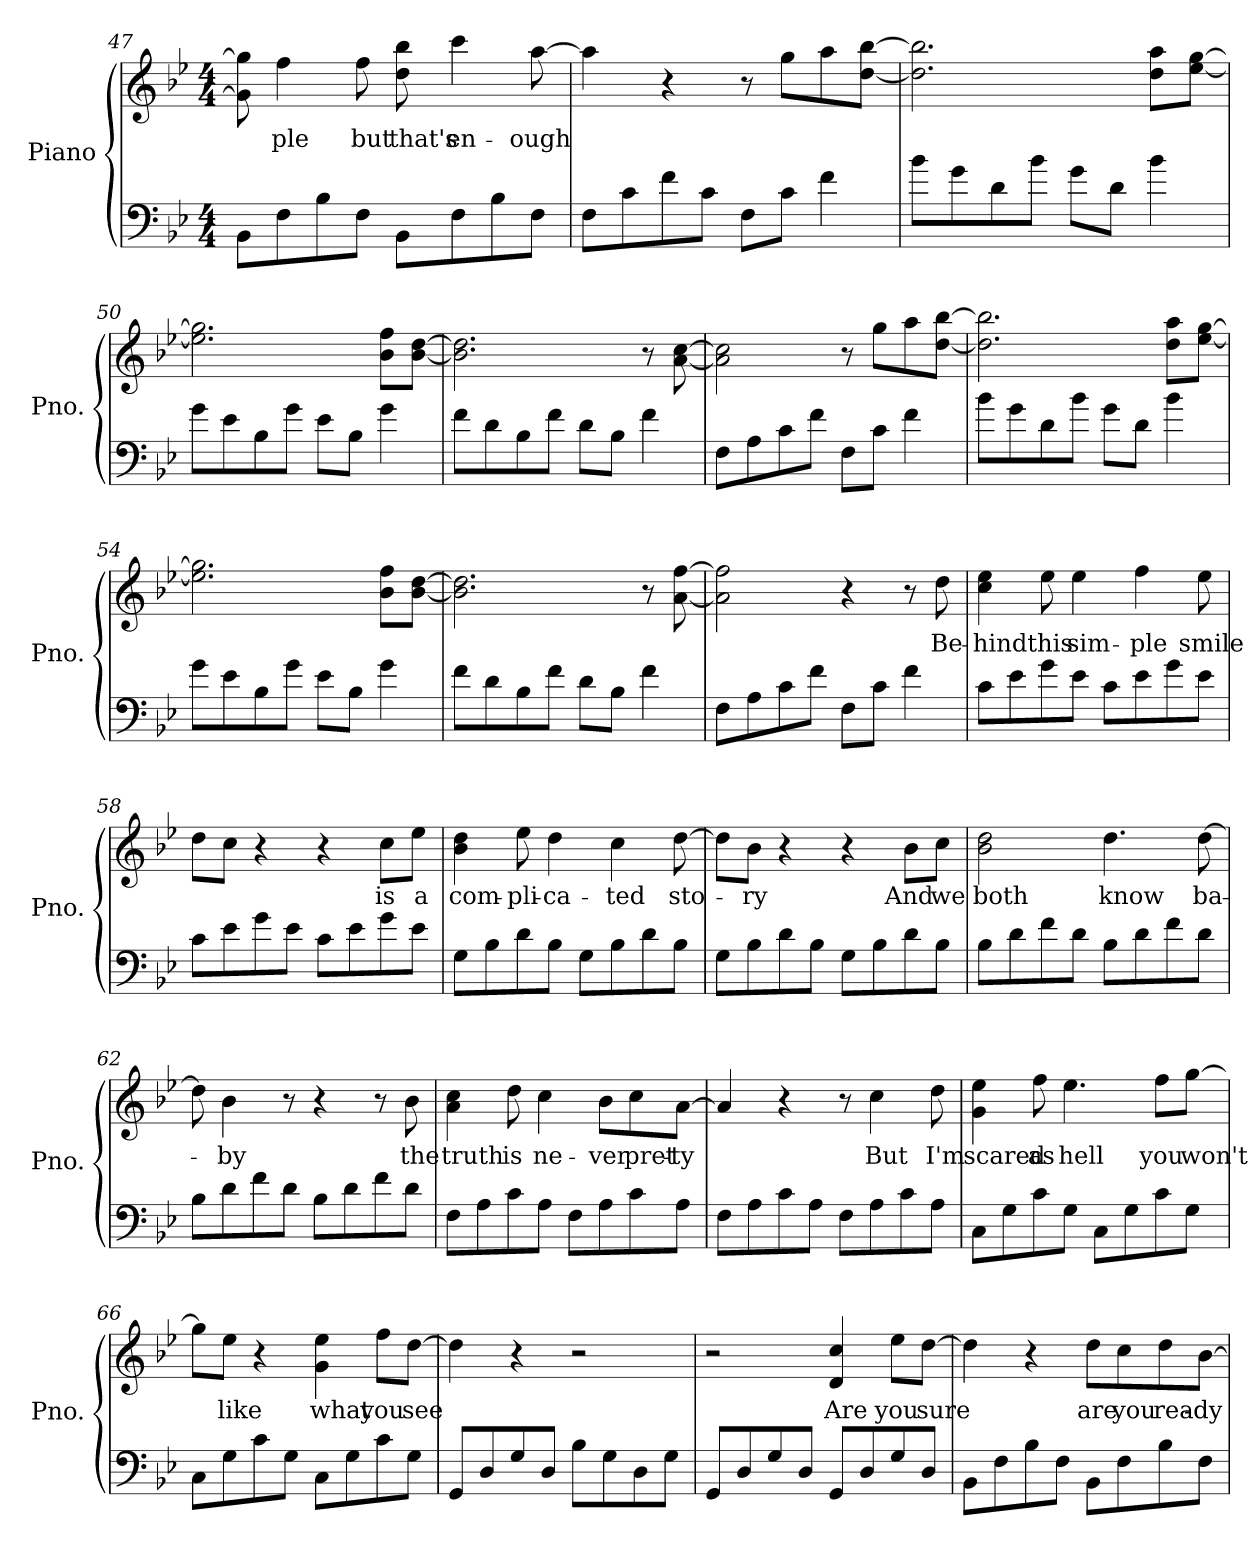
**kern	**kern	**text
*part1	*part1	*part1
*staff2	*staff1	*staff1
*I"Piano	*	*
*I'Pno.	*	*
*clefF4	*clefG2	*
*k[b-e-]	*k[b-e-]	*
*M4/4	*M4/4	*
=47	=47	=47
8BB-\L	8g\] 8gg\]	.
!	!	!LO:LY:b
8F\	4ff\	-ple
8B-\	.	.
!	!	!LO:LY:b
8F\J	8ff\	but
!	!	!LO:LY:b
8BB-\L	8dd\ 8bb-\	that's
!	!	!LO:LY:b
8F\	4ccc\	en-
8B-\	.	.
!	!	!LO:LY:b
8F\J	[8aa\	-ough
=48	=48	=48
8F\L	4aa\]	.
8c\	.	.
8f\	4r	.
8c\J	.	.
8F\L	8r	.
8c\J	8gg\L	.
4f\	8aa\	.
.	[8dd\ [8bb-\J	.
!!LO:LB:g=z
=49	=49	=49
8b-\L	2.dd\] 2.bb-\]	.
8g\	.	.
8d\	.	.
8b-\J	.	.
8g\L	.	.
8d\J	.	.
4b-\	8dd\ 8aa\L	.
.	[8ee-\ [8gg\J	.
=50	=50	=50
8g\L	2.ee-\] 2.gg\]	.
8e-\	.	.
8B-\	.	.
8g\J	.	.
8e-\L	.	.
8B-\J	.	.
4g\	8b-\ 8ff\L	.
.	[8b-\ [8dd\J	.
=51	=51	=51
8f\L	2.b-\] 2.dd\]	.
8d\	.	.
8B-\	.	.
8f\J	.	.
8d\L	.	.
8B-\J	.	.
4f\	8r	.
.	[8a\ [8cc\	.
=52	=52	=52
8F\L	2a\] 2cc\]	.
8A\	.	.
8c\	.	.
8f\J	.	.
8F\L	8r	.
8c\J	8gg\L	.
4f\	8aa\	.
.	[8dd\ [8bb-\J	.
!!LO:LB:g=z
=53	=53	=53
8b-\L	2.dd\] 2.bb-\]	.
8g\	.	.
8d\	.	.
8b-\J	.	.
8g\L	.	.
8d\J	.	.
4b-\	8dd\ 8aa\L	.
.	[8ee-\ [8gg\J	.
=54	=54	=54
8g\L	2.ee-\] 2.gg\]	.
8e-\	.	.
8B-\	.	.
8g\J	.	.
8e-\L	.	.
8B-\J	.	.
4g\	8b-\ 8ff\L	.
.	[8b-\ [8dd\J	.
=55	=55	=55
8f\L	2.b-\] 2.dd\]	.
8d\	.	.
8B-\	.	.
8f\J	.	.
8d\L	.	.
8B-\J	.	.
4f\	8r	.
.	[8a\ [8ff\	.
=56	=56	=56
8F\L	2a\] 2ff\]	.
8A\	.	.
8c\	.	.
8f\J	.	.
8F\L	4r	.
8c\J	.	.
4f\	8r	.
!	!	!LO:LY:b
.	8dd\	Be-
!!LO:LB:g=z
=57	=57	=57
!	!	!LO:LY:b
8c\L	4cc\ 4ee-\	-hind
8e-\	.	.
!	!	!LO:LY:b
8g\	8ee-\	this
!	!	!LO:LY:b
8e-\J	4ee-\	sim-
8c\L	.	.
!	!	!LO:LY:b
8e-\	4ff\	-ple
8g\	.	.
!	!	!LO:LY:b
8e-\J	8ee-\	smile
=58	=58	=58
8c\L	8dd\L	.
8e-\	8cc\J	.
8g\	4r	.
8e-\J	.	.
8c\L	4r	.
8e-\	.	.
!	!	!LO:LY:b
8g\	8cc\L	is
!	!	!LO:LY:b
8e-\J	8ee-\J	a
=59	=59	=59
!	!	!LO:LY:b
8G\L	4b-\ 4dd\	com-
8B-\	.	.
!	!	!LO:LY:b
8d\	8ee-\	-pli-
!	!	!LO:LY:b
8B-\J	4dd\	-ca-
8G\L	.	.
!	!	!LO:LY:b
8B-\	4cc\	-ted
8d\	.	.
!	!	!LO:LY:b
8B-\J	[8dd\	sto-
=60	=60	=60
8G\L	8dd\L]	.
!	!	!LO:LY:b
8B-\	8b-\J	-ry
8d\	4r	.
8B-\J	.	.
8G\L	4r	.
8B-\	.	.
!	!	!LO:LY:b
8d\	8b-\L	And
!	!	!LO:LY:b
8B-\J	8cc\J	we
!!LO:PB:g=z
=61	=61	=61
!	!	!LO:LY:b
8B-\L	2b-\ 2dd\	both
8d\	.	.
8f\	.	.
8d\J	.	.
!	!	!LO:LY:b
8B-\L	4.dd\	know
8d\	.	.
8f\	.	.
!	!	!LO:LY:b
8d\J	[8dd\	ba-
=62	=62	=62
8B-\L	8dd\]	.
!	!	!LO:LY:b
8d\	4b-\	-by
8f\	.	.
8d\J	8r	.
8B-\L	4r	.
8d\	.	.
8f\	8r	.
!	!	!LO:LY:b
8d\J	8b-\	the
=63	=63	=63
!	!	!LO:LY:b
8F\L	4a\ 4cc\	truth
8A\	.	.
!	!	!LO:LY:b
8c\	8dd\	is
!	!	!LO:LY:b
8A\J	4cc\	ne-
8F\L	.	.
!	!	!LO:LY:b
8A\	8b-\L	-ver
!	!	!LO:LY:b
8c\	8cc\	pret-
!	!	!LO:LY:b
8A\J	[8a\J	-ty
=64	=64	=64
8F\L	4a/]	.
8A\	.	.
8c\	4r	.
8A\J	.	.
8F\L	8r	.
!	!	!LO:LY:b
8A\	4cc\	But
8c\	.	.
!	!	!LO:LY:b
8A\J	8dd\	I'm
!!LO:LB:g=z
=65	=65	=65
!	!	!LO:LY:b
8C\L	4g\ 4ee-\	scared
8G\	.	.
!	!	!LO:LY:b
8c\	8ff\	as
!	!	!LO:LY:b
8G\J	4.ee-\	hell
8C\L	.	.
8G\	.	.
!	!	!LO:LY:b
8c\	8ff\L	you
!	!	!LO:LY:b
8G\J	[8gg\J	won't
=66	=66	=66
8C\L	8gg\L]	.
!	!	!LO:LY:b
8G\	8ee-\J	like
8c\	4r	.
8G\J	.	.
!	!	!LO:LY:b
8C\L	4g\ 4ee-\	what
8G\	.	.
!	!	!LO:LY:b
8c\	8ff\L	you
!	!	!LO:LY:b
8G\J	[8dd\J	see
=67	=67	=67
8GG/L	4dd\]	.
8D/	.	.
8G/	4r	.
8D/J	.	.
8B-\L	2r	.
8G\	.	.
8D\	.	.
8G\J	.	.
=68	=68	=68
8GG/L	2r	.
8D/	.	.
8G/	.	.
8D/J	.	.
!	!	!LO:LY:b
8GG/L	4d/ 4cc/	Are
8D/	.	.
!	!	!LO:LY:b
8G/	8ee-\L	you
!	!	!LO:LY:b
8D/J	[8dd\J	sure
!!LO:LB:g=z
=69	=69	=69
8BB-\L	4dd\]	.
8F\	.	.
8B-\	4r	.
8F\J	.	.
!	!	!LO:LY:b
8BB-\L	8dd\L	are
!	!	!LO:LY:b
8F\	8cc\	you
!	!	!LO:LY:b
8B-\	8dd\	rea-
!	!	!LO:LY:b
8F\J	[8b-\J	-dy
=	=	=
*-	*-	*-
